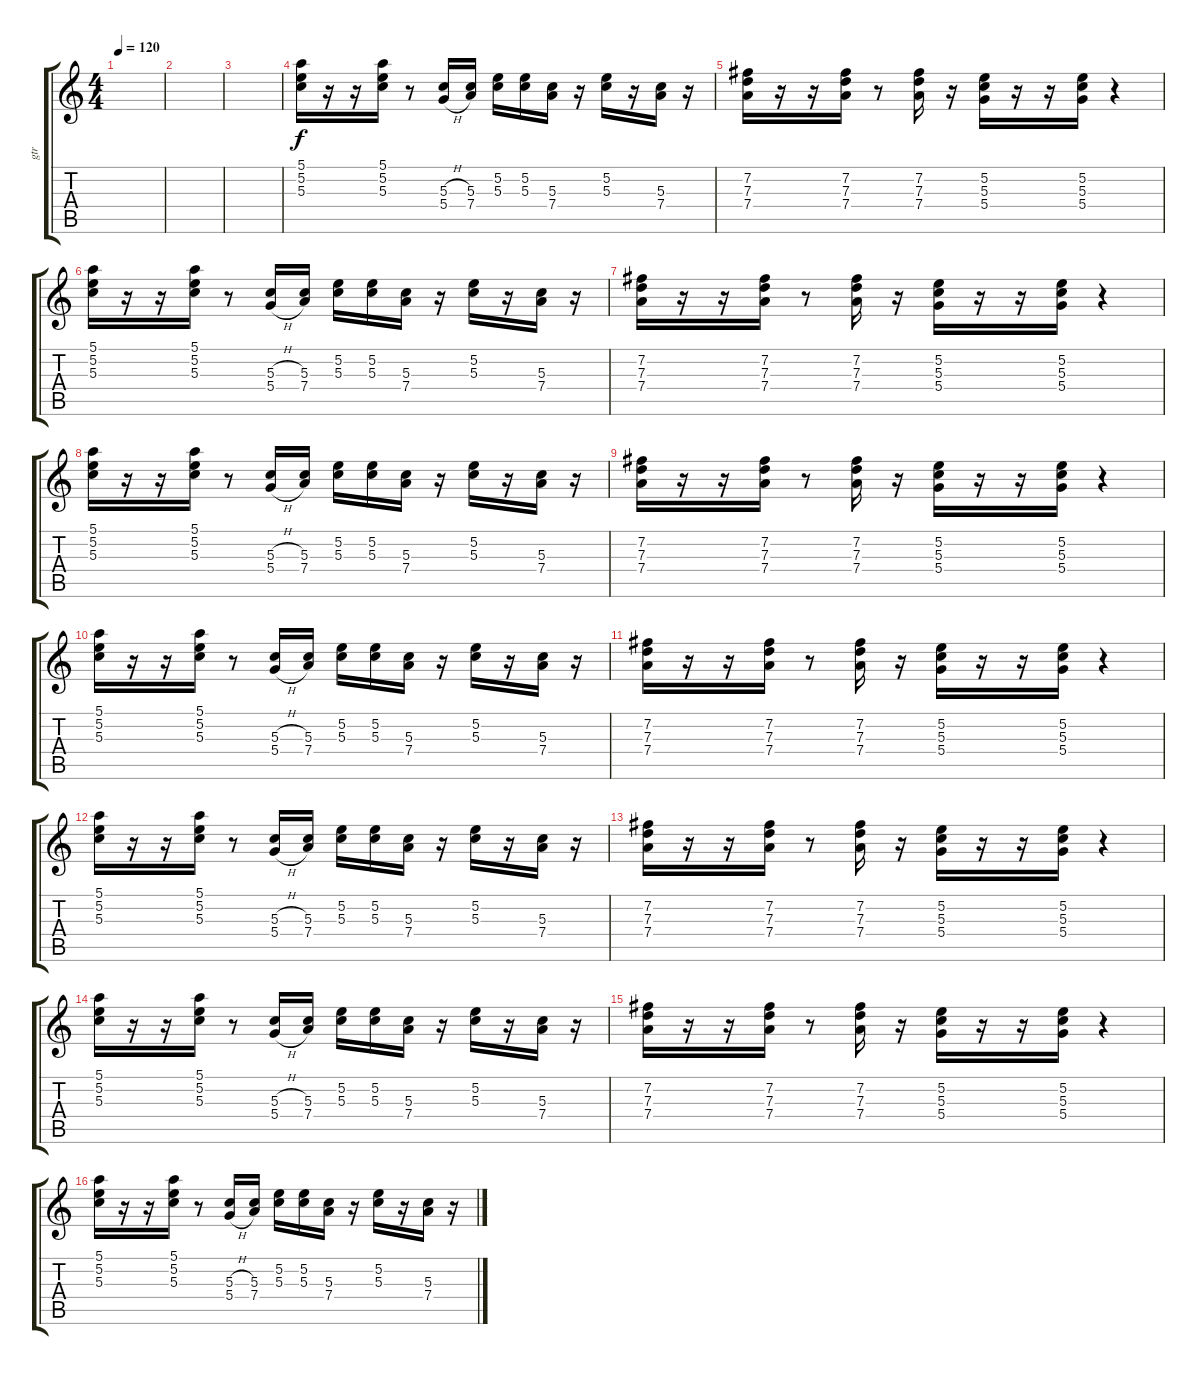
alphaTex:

\track ("gtr" "gtr") {instrument electricguitarjazz}
\staff {score tabs}
\tuning (E4 B3 G3 D3 A2 E2) {hide}
\ts (4 4)
\tempo 120
\clef g2
\ks c
|
|
|
(5.1 5.2 5.3).16 r.16 r.16 (5.1 5.2 5.3).16 r.8 (5.3{h} 5.4{h}).16 (5.3 7.4).16 (5.2 5.3).16 (5.2 5.3).16 (5.3 7.4).16 r.16 (5.2 5.3).16 r.16 (5.3 7.4).16 r.16 |
(7.2 7.3 7.4).16 r.16 r.16 (7.2 7.3 7.4).16 r.8 (7.2 7.3 7.4).16 r.16 (5.2 5.3 5.4).16 r.16 r.16 (5.2 5.3 5.4).16 r.4 |
(5.1 5.2 5.3).16 r.16 r.16 (5.1 5.2 5.3).16 r.8 (5.3{h} 5.4{h}).16 (5.3 7.4).16 (5.2 5.3).16 (5.2 5.3).16 (5.3 7.4).16 r.16 (5.2 5.3).16 r.16 (5.3 7.4).16 r.16 |
(7.2 7.3 7.4).16 r.16 r.16 (7.2 7.3 7.4).16 r.8 (7.2 7.3 7.4).16 r.16 (5.2 5.3 5.4).16 r.16 r.16 (5.2 5.3 5.4).16 r.4 |
(5.1 5.2 5.3).16 r.16 r.16 (5.1 5.2 5.3).16 r.8 (5.3{h} 5.4{h}).16 (5.3 7.4).16 (5.2 5.3).16 (5.2 5.3).16 (5.3 7.4).16 r.16 (5.2 5.3).16 r.16 (5.3 7.4).16 r.16 |
(7.2 7.3 7.4).16 r.16 r.16 (7.2 7.3 7.4).16 r.8 (7.2 7.3 7.4).16 r.16 (5.2 5.3 5.4).16 r.16 r.16 (5.2 5.3 5.4).16 r.4 |
(5.1 5.2 5.3).16 r.16 r.16 (5.1 5.2 5.3).16 r.8 (5.3{h} 5.4{h}).16 (5.3 7.4).16 (5.2 5.3).16 (5.2 5.3).16 (5.3 7.4).16 r.16 (5.2 5.3).16 r.16 (5.3 7.4).16 r.16 |
(7.2 7.3 7.4).16 r.16 r.16 (7.2 7.3 7.4).16 r.8 (7.2 7.3 7.4).16 r.16 (5.2 5.3 5.4).16 r.16 r.16 (5.2 5.3 5.4).16 r.4 |
(5.1 5.2 5.3).16 r.16 r.16 (5.1 5.2 5.3).16 r.8 (5.3{h} 5.4{h}).16 (5.3 7.4).16 (5.2 5.3).16 (5.2 5.3).16 (5.3 7.4).16 r.16 (5.2 5.3).16 r.16 (5.3 7.4).16 r.16 |
(7.2 7.3 7.4).16 r.16 r.16 (7.2 7.3 7.4).16 r.8 (7.2 7.3 7.4).16 r.16 (5.2 5.3 5.4).16 r.16 r.16 (5.2 5.3 5.4).16 r.4 |
(5.1 5.2 5.3).16 r.16 r.16 (5.1 5.2 5.3).16 r.8 (5.3{h} 5.4{h}).16 (5.3 7.4).16 (5.2 5.3).16 (5.2 5.3).16 (5.3 7.4).16 r.16 (5.2 5.3).16 r.16 (5.3 7.4).16 r.16 |
(7.2 7.3 7.4).16 r.16 r.16 (7.2 7.3 7.4).16 r.8 (7.2 7.3 7.4).16 r.16 (5.2 5.3 5.4).16 r.16 r.16 (5.2 5.3 5.4).16 r.4 |
(5.1 5.2 5.3).16 r.16 r.16 (5.1 5.2 5.3).16 r.8 (5.3{h} 5.4{h}).16 (5.3 7.4).16 (5.2 5.3).16 (5.2 5.3).16 (5.3 7.4).16 r.16 (5.2 5.3).16 r.16 (5.3 7.4).16 r.16
